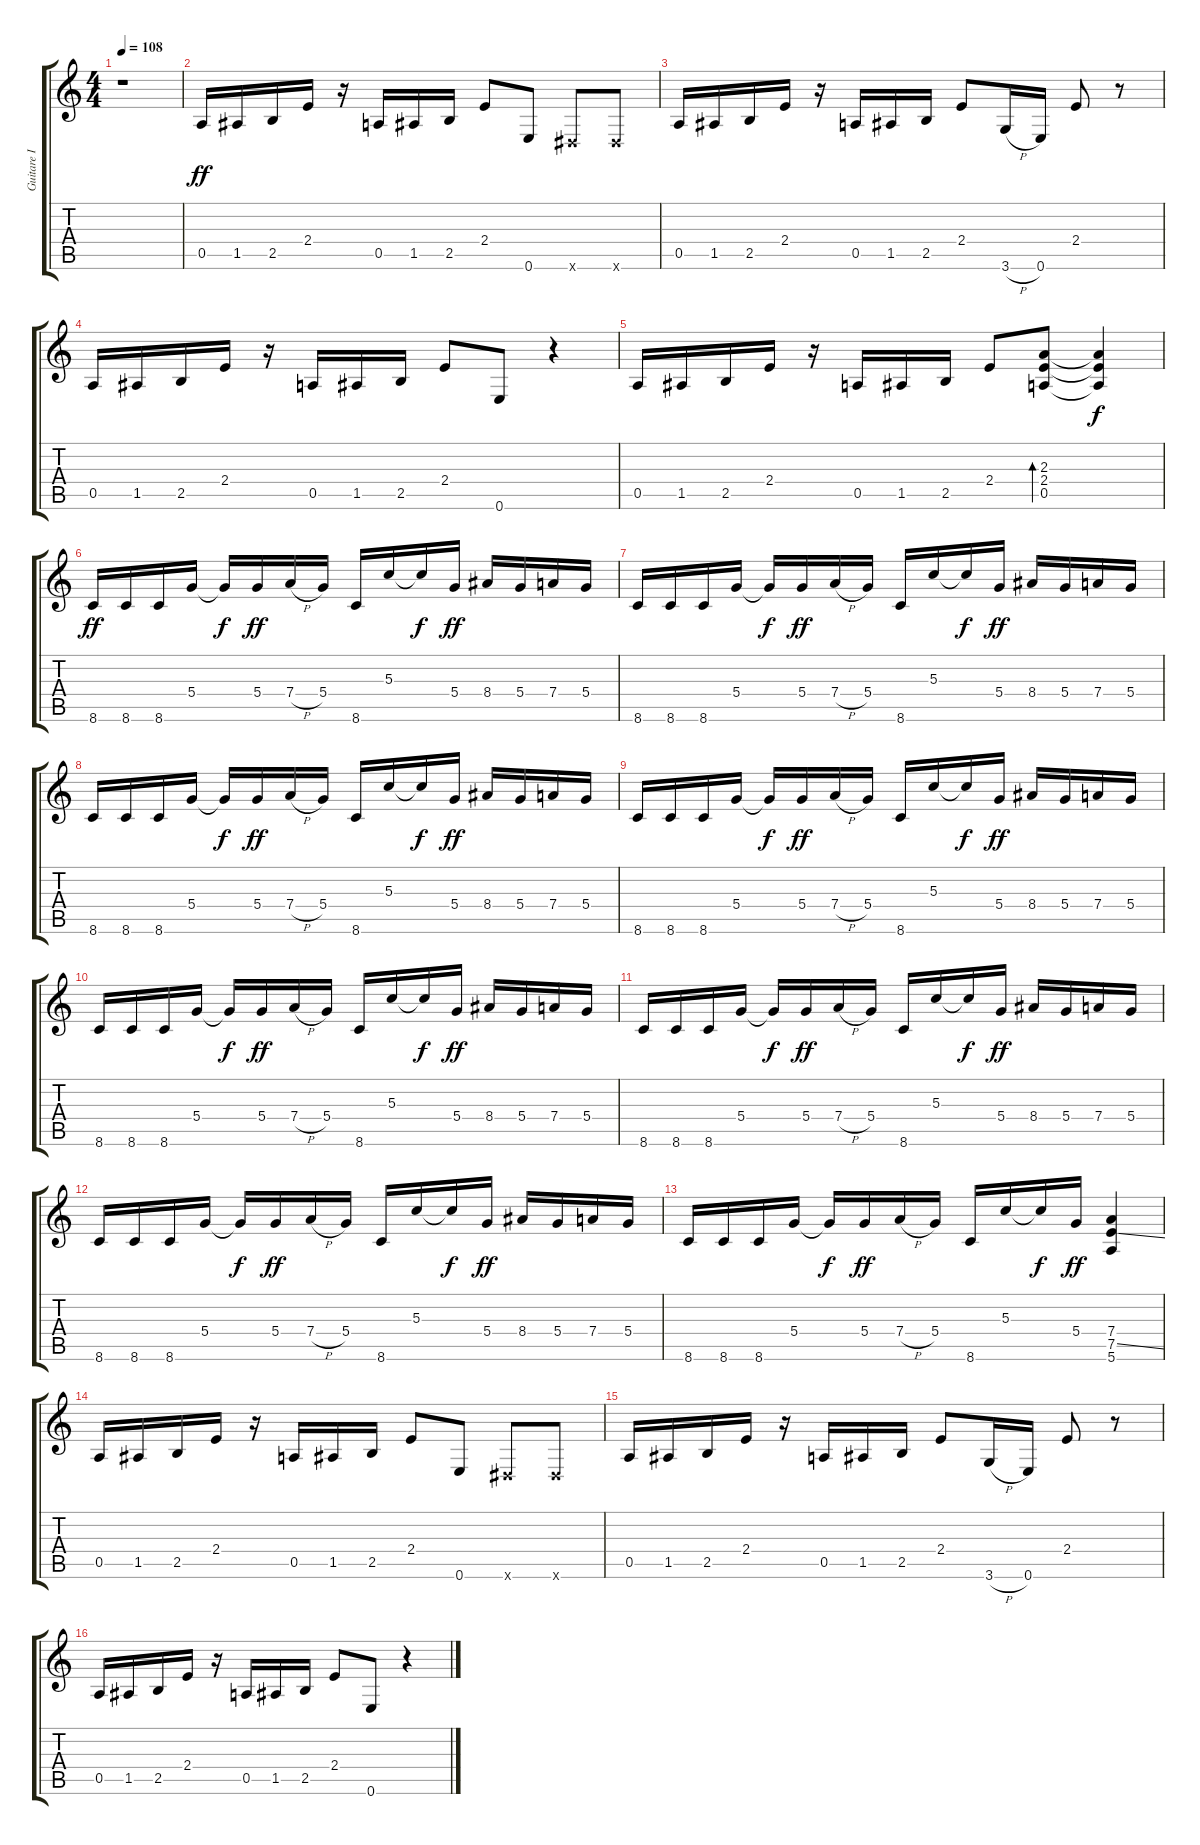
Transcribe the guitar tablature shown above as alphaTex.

\track ("Guitare I" "Guitare I") {instrument overdrivenguitar}
\staff {score tabs}
\tuning (E4 B3 G3 D3 A2 E2) {hide}
\ts (4 4)
\tempo 108
\clef g2
\ks c
r.1{dy ff instrument overdrivenguitar} |
0.5.16 1.5.16 2.5.16 2.4.16 r.16 0.5.16 1.5.16 2.5.16 2.4.8 0.6.8 -1.6{x}.8 -1.6{x}.8 |
0.5.16 1.5.16 2.5.16 2.4.16 r.16 0.5.16 1.5.16 2.5.16 2.4.8 3.6{h}.16 0.6.16 2.4.8 r.8 |
0.5.16 1.5.16 2.5.16 2.4.16 r.16 0.5.16 1.5.16 2.5.16 2.4.8 0.6.8 r.4 |
0.5.16 1.5.16 2.5.16 2.4.16 r.16 0.5.16 1.5.16 2.5.16 2.4.8 (2.3 2.4 0.5).8{bd 240} (2.3{t} 2.4{t} 0.5{t}).4{dy f} |
8.6.16{dy ff} 8.6.16 8.6.16 5.4.16 5.4{t}.16{dy f} 5.4.16{dy ff} 7.4{h}.16 5.4.16 8.6.16 5.3.16 5.3{t}.16{dy f} 5.4.16{dy ff} 8.4.16 5.4.16 7.4.16 5.4.16 |
8.6.16 8.6.16 8.6.16 5.4.16 5.4{t}.16{dy f} 5.4.16{dy ff} 7.4{h}.16 5.4.16 8.6.16 5.3.16 5.3{t}.16{dy f} 5.4.16{dy ff} 8.4.16 5.4.16 7.4.16 5.4.16 |
8.6.16 8.6.16 8.6.16 5.4.16 5.4{t}.16{dy f} 5.4.16{dy ff} 7.4{h}.16 5.4.16 8.6.16 5.3.16 5.3{t}.16{dy f} 5.4.16{dy ff} 8.4.16 5.4.16 7.4.16 5.4.16 |
8.6.16 8.6.16 8.6.16 5.4.16 5.4{t}.16{dy f} 5.4.16{dy ff} 7.4{h}.16 5.4.16 8.6.16 5.3.16 5.3{t}.16{dy f} 5.4.16{dy ff} 8.4.16 5.4.16 7.4.16 5.4.16 |
8.6.16 8.6.16 8.6.16 5.4.16 5.4{t}.16{dy f} 5.4.16{dy ff} 7.4{h}.16 5.4.16 8.6.16 5.3.16 5.3{t}.16{dy f} 5.4.16{dy ff} 8.4.16 5.4.16 7.4.16 5.4.16 |
8.6.16 8.6.16 8.6.16 5.4.16 5.4{t}.16{dy f} 5.4.16{dy ff} 7.4{h}.16 5.4.16 8.6.16 5.3.16 5.3{t}.16{dy f} 5.4.16{dy ff} 8.4.16 5.4.16 7.4.16 5.4.16 |
8.6.16 8.6.16 8.6.16 5.4.16 5.4{t}.16{dy f} 5.4.16{dy ff} 7.4{h}.16 5.4.16 8.6.16 5.3.16 5.3{t}.16{dy f} 5.4.16{dy ff} 8.4.16 5.4.16 7.4.16 5.4.16 |
8.6.16 8.6.16 8.6.16 5.4.16 5.4{t}.16{dy f} 5.4.16{dy ff} 7.4{h}.16 5.4.16 8.6.16 5.3.16 5.3{t}.16{dy f} 5.4.16{dy ff} (7.4 7.5{ss} 5.6).4 |
0.5.16 1.5.16 2.5.16 2.4.16 r.16 0.5.16 1.5.16 2.5.16 2.4.8 0.6.8 -1.6{x}.8 -1.6{x}.8 |
0.5.16 1.5.16 2.5.16 2.4.16 r.16 0.5.16 1.5.16 2.5.16 2.4.8 3.6{h}.16 0.6.16 2.4.8 r.8 |
0.5.16 1.5.16 2.5.16 2.4.16 r.16 0.5.16 1.5.16 2.5.16 2.4.8 0.6.8 r.4
